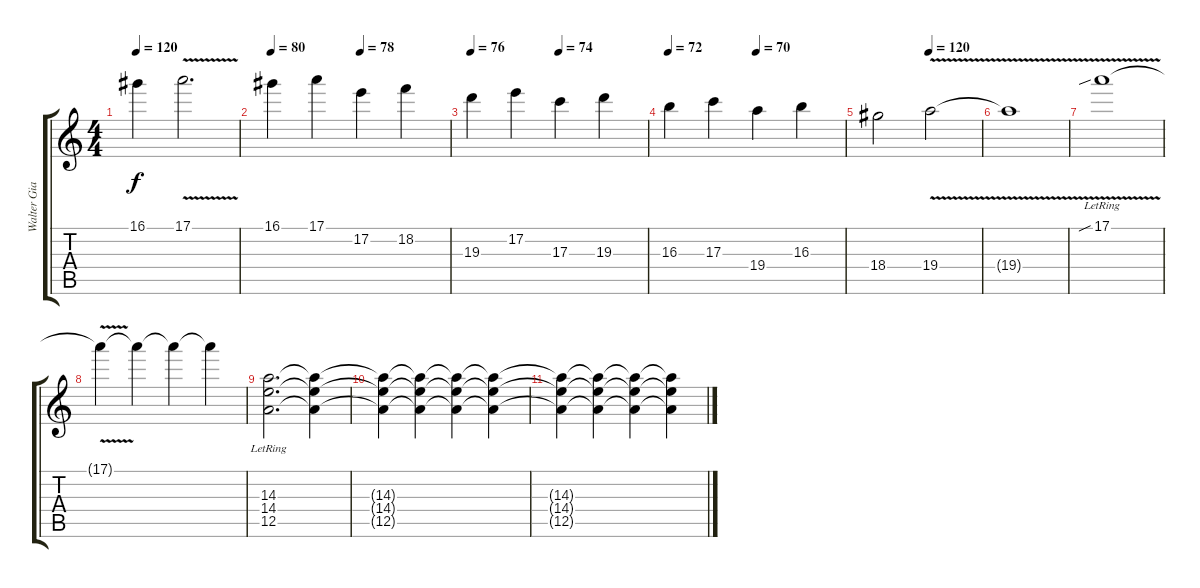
\track ("Walter Giardino" "Walter Gia") {instrument distortionguitar}
\staff {score tabs}
\tuning (E4 B3 G3 D3 A2 E2) {hide}
\ts (4 4)
\tempo 120
\clef g2
\ks c
16.1{t}.4{dy f} 17.1{v}.2{d} |
\tempo 80
\tempo (78 0.5)
16.1.4 17.1.4 17.2.4 18.2.4 |
\tempo 76
\tempo (74 0.5)
19.3.4 17.2.4 17.3.4 19.3.4 |
\tempo 72
\tempo (70 0.5)
16.3.4 17.3.4 19.4.4 16.3.4 |
\tempo (120 0.5)
18.4.2 19.4{v}.2 |
19.4{t}.1 |
17.1{v sib lr}.1 |
17.1{t}.4{volume 8} 17.1{t}.4{volume 6} 17.1{t}.4{volume 4} 17.1{t}.4{volume 1} |
(14.3{lr} 14.4 12.5).2{d volume 16} (14.3{t} 14.4{t} 12.5{t}).4{volume 14} |
(14.3{t} 14.4{t} 12.5{t}).4{volume 12} (14.3{t} 14.4{t} 12.5{t}).4{volume 10} (14.3{t} 14.4{t} 12.5{t}).4{volume 8} (14.3{t} 14.4{t} 12.5{t}).4{volume 6} |
(14.3{t} 14.4{t} 12.5{t}).4{volume 6} (14.3{t} 14.4{t} 12.5{t}).4{volume 4} (14.3{t} 14.4{t} 12.5{t}).4{volume 2} (14.3{t} 14.4{t} 12.5{t}).4{volume 0}
